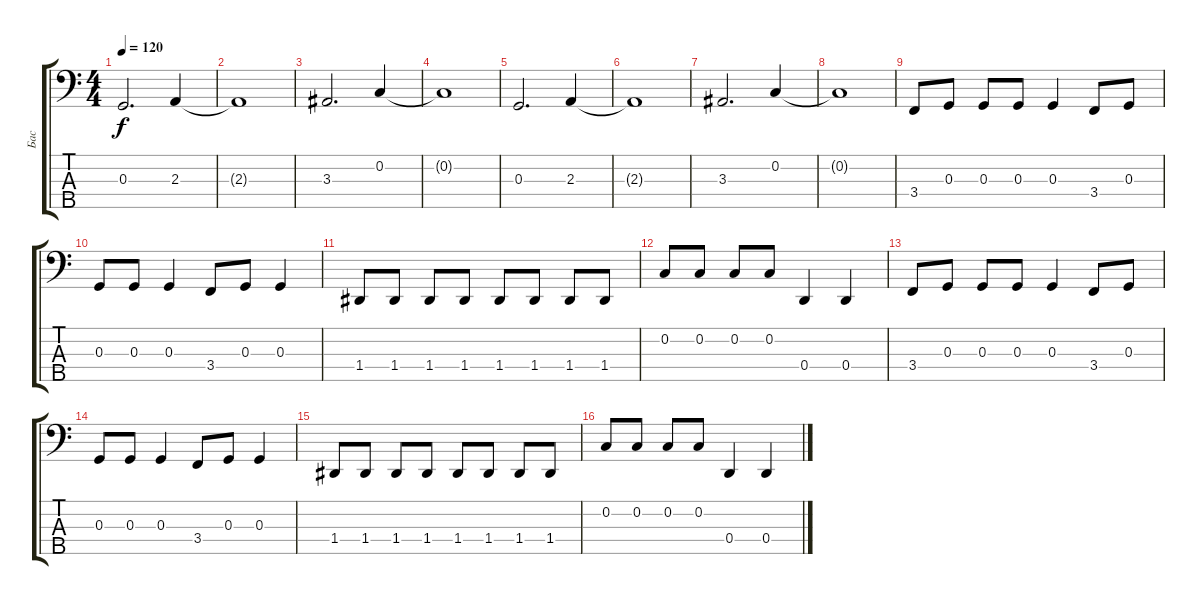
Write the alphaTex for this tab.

\track ("Бас" "Бас") {instrument electricbassfinger}
\staff {score tabs}
\tuning (F2 C2 G1 D1 A0) {hide}
\ts (4 4)
\tempo 120
\clef f4
\ks c
0.3.2{d dy f} 2.3.4 |
2.3{t}.1 |
3.3.2{d} 0.2.4 |
0.2{t}.1 |
0.3.2{d} 2.3.4 |
2.3{t}.1 |
3.3.2{d} 0.2.4 |
0.2{t}.1 |
3.4.8 0.3.8 0.3.8 0.3.8 0.3.4 3.4.8 0.3.8 |
0.3.8 0.3.8 0.3.4 3.4.8 0.3.8 0.3.4 |
1.4.8 1.4.8 1.4.8 1.4.8 1.4.8 1.4.8 1.4.8 1.4.8 |
0.2.8 0.2.8 0.2.8 0.2.8 0.4.4 0.4.4 |
3.4.8 0.3.8 0.3.8 0.3.8 0.3.4 3.4.8 0.3.8 |
0.3.8 0.3.8 0.3.4 3.4.8 0.3.8 0.3.4 |
1.4.8 1.4.8 1.4.8 1.4.8 1.4.8 1.4.8 1.4.8 1.4.8 |
0.2.8 0.2.8 0.2.8 0.2.8 0.4.4 0.4.4
